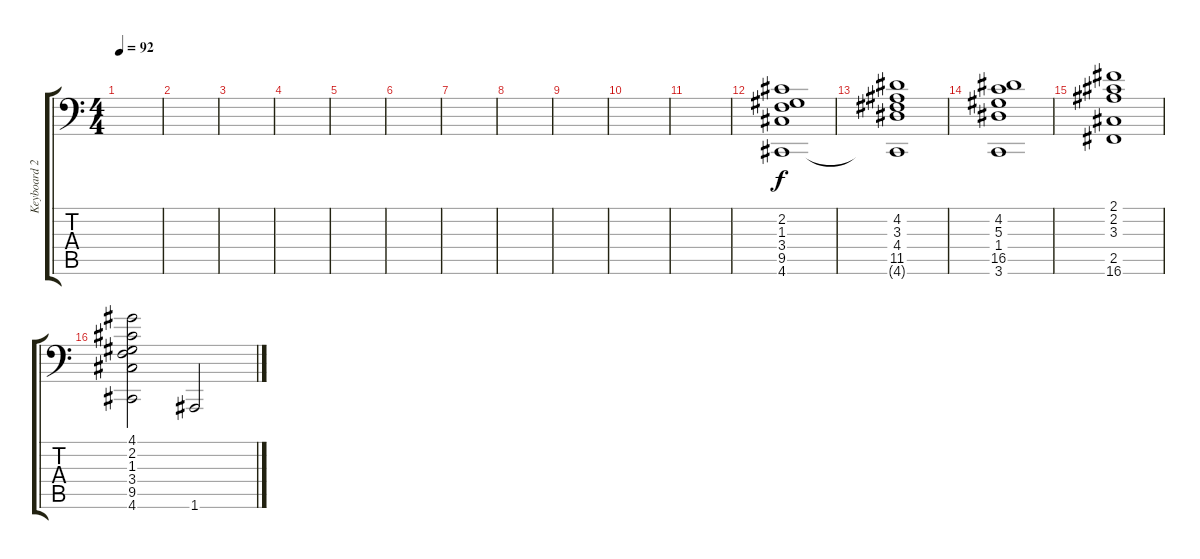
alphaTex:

\track ("Keyboard 2" "Keyboard 2") {instrument harpsichord}
\staff {score tabs}
\tuning (E4 B3 G3 D3 E2 A1) {hide}
\ts (4 4)
\tempo 92
\clef f4
\ks c
|
|
|
|
|
|
|
|
|
|
|
(2.2 1.3 3.4 9.5 4.6).1{volume 7 instrument acousticgrandpiano} |
(4.2 3.3 4.4 11.5 4.6{t}).1 |
(4.2 5.3 1.4 16.5 3.6).1 |
(2.1 2.2 3.3 2.5 16.6).1 |
(4.1 2.2 1.3 3.4 9.5 4.6).2 1.6.2
